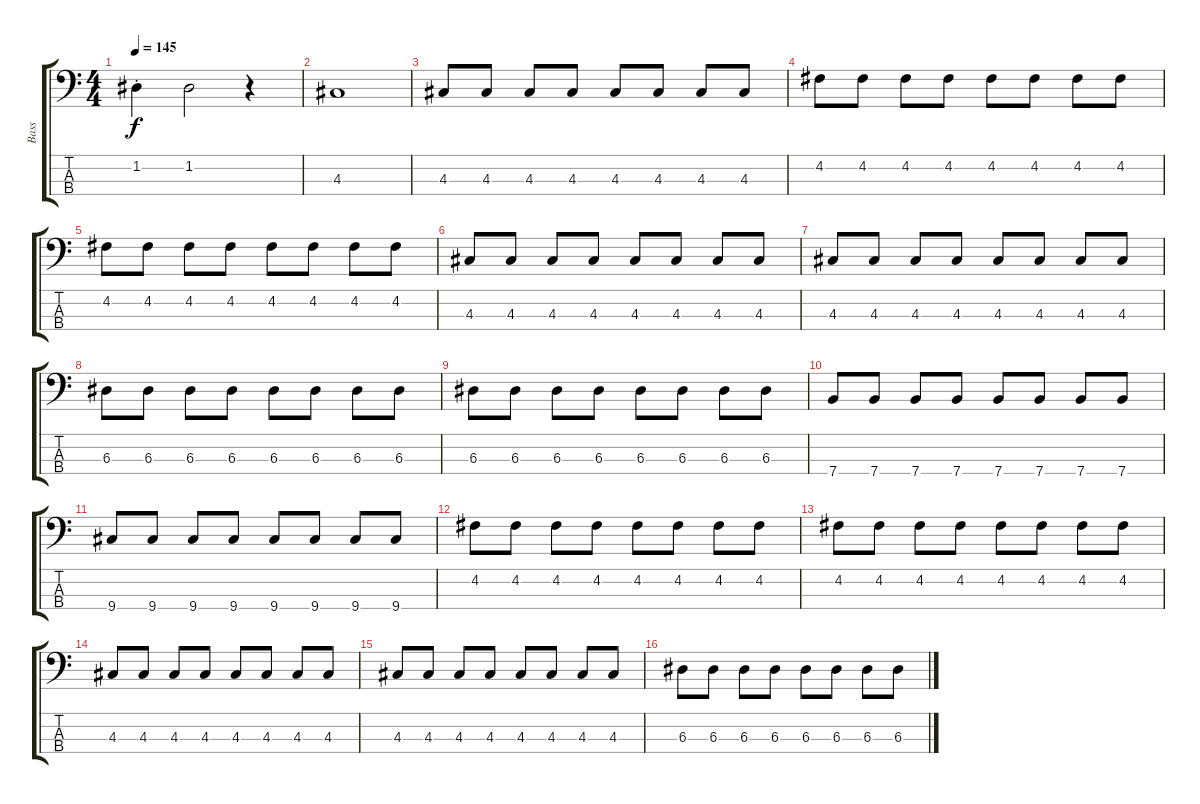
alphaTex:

\track ("Bass" "Bass") {instrument electricbassfinger}
\staff {score tabs}
\tuning (G2 D2 A1 E1) {hide}
\ts (4 4)
\tempo 145
\clef f4
\ks c
1.2{st}.4{dy f} 1.2.2 r.4 |
4.3.1 |
4.3.8 4.3.8 4.3.8 4.3.8 4.3.8 4.3.8 4.3.8 4.3.8 |
4.2.8 4.2.8 4.2.8 4.2.8 4.2.8 4.2.8 4.2.8 4.2.8 |
4.2.8 4.2.8 4.2.8 4.2.8 4.2.8 4.2.8 4.2.8 4.2.8 |
4.3.8 4.3.8 4.3.8 4.3.8 4.3.8 4.3.8 4.3.8 4.3.8 |
4.3.8 4.3.8 4.3.8 4.3.8 4.3.8 4.3.8 4.3.8 4.3.8 |
6.3.8 6.3.8 6.3.8 6.3.8 6.3.8 6.3.8 6.3.8 6.3.8 |
6.3.8 6.3.8 6.3.8 6.3.8 6.3.8 6.3.8 6.3.8 6.3.8 |
7.4.8 7.4.8 7.4.8 7.4.8 7.4.8 7.4.8 7.4.8 7.4.8 |
9.4.8 9.4.8 9.4.8 9.4.8 9.4.8 9.4.8 9.4.8 9.4.8 |
4.2.8 4.2.8 4.2.8 4.2.8 4.2.8 4.2.8 4.2.8 4.2.8 |
4.2.8 4.2.8 4.2.8 4.2.8 4.2.8 4.2.8 4.2.8 4.2.8 |
4.3.8 4.3.8 4.3.8 4.3.8 4.3.8 4.3.8 4.3.8 4.3.8 |
4.3.8 4.3.8 4.3.8 4.3.8 4.3.8 4.3.8 4.3.8 4.3.8 |
6.3.8 6.3.8 6.3.8 6.3.8 6.3.8 6.3.8 6.3.8 6.3.8
